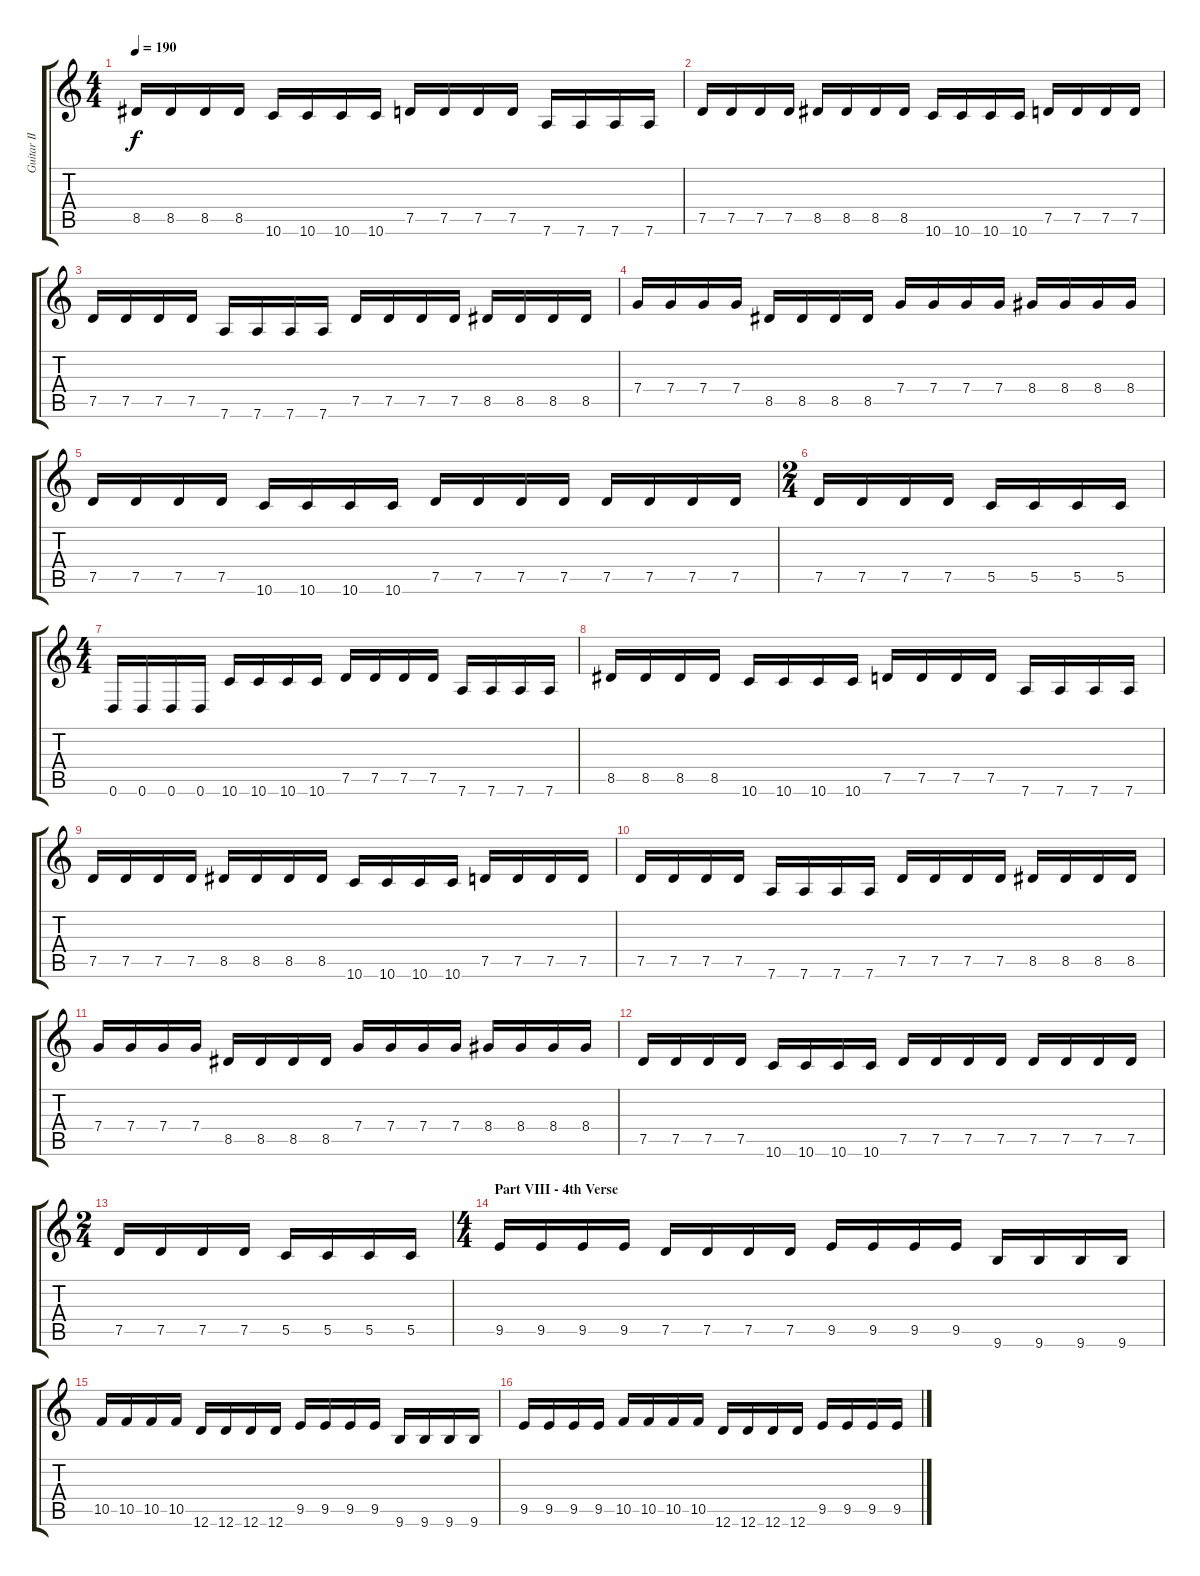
\track ("Guitar II" "Guitar II") {instrument distortionguitar}
\staff {score tabs}
\tuning (D4 A3 F3 C3 G2 D2) {hide}
\ts (4 4)
\tempo 190
\clef g2
\ks c
8.5.16{dy f} 8.5.16 8.5.16 8.5.16 10.6.16 10.6.16 10.6.16 10.6.16 7.5.16 7.5.16 7.5.16 7.5.16 7.6.16 7.6.16 7.6.16 7.6.16 |
7.5.16 7.5.16 7.5.16 7.5.16 8.5.16 8.5.16 8.5.16 8.5.16 10.6.16 10.6.16 10.6.16 10.6.16 7.5.16 7.5.16 7.5.16 7.5.16 |
7.5.16 7.5.16 7.5.16 7.5.16 7.6.16 7.6.16 7.6.16 7.6.16 7.5.16 7.5.16 7.5.16 7.5.16 8.5.16 8.5.16 8.5.16 8.5.16 |
7.4.16 7.4.16 7.4.16 7.4.16 8.5.16 8.5.16 8.5.16 8.5.16 7.4.16 7.4.16 7.4.16 7.4.16 8.4.16 8.4.16 8.4.16 8.4.16 |
7.5.16 7.5.16 7.5.16 7.5.16 10.6.16 10.6.16 10.6.16 10.6.16 7.5.16 7.5.16 7.5.16 7.5.16 7.5.16 7.5.16 7.5.16 7.5.16 |
\ts (2 4)
7.5.16 7.5.16 7.5.16 7.5.16 5.5.16 5.5.16 5.5.16 5.5.16 |
\ts (4 4)
0.6.16 0.6.16 0.6.16 0.6.16 10.6.16 10.6.16 10.6.16 10.6.16 7.5.16 7.5.16 7.5.16 7.5.16 7.6.16 7.6.16 7.6.16 7.6.16 |
8.5.16 8.5.16 8.5.16 8.5.16 10.6.16 10.6.16 10.6.16 10.6.16 7.5.16 7.5.16 7.5.16 7.5.16 7.6.16 7.6.16 7.6.16 7.6.16 |
7.5.16 7.5.16 7.5.16 7.5.16 8.5.16 8.5.16 8.5.16 8.5.16 10.6.16 10.6.16 10.6.16 10.6.16 7.5.16 7.5.16 7.5.16 7.5.16 |
7.5.16 7.5.16 7.5.16 7.5.16 7.6.16 7.6.16 7.6.16 7.6.16 7.5.16 7.5.16 7.5.16 7.5.16 8.5.16 8.5.16 8.5.16 8.5.16 |
7.4.16 7.4.16 7.4.16 7.4.16 8.5.16 8.5.16 8.5.16 8.5.16 7.4.16 7.4.16 7.4.16 7.4.16 8.4.16 8.4.16 8.4.16 8.4.16 |
7.5.16 7.5.16 7.5.16 7.5.16 10.6.16 10.6.16 10.6.16 10.6.16 7.5.16 7.5.16 7.5.16 7.5.16 7.5.16 7.5.16 7.5.16 7.5.16 |
\ts (2 4)
7.5.16 7.5.16 7.5.16 7.5.16 5.5.16 5.5.16 5.5.16 5.5.16 |
\ts (4 4)
\section ("" "Part VIII - 4th Verse")
9.5.16 9.5.16 9.5.16 9.5.16 7.5.16 7.5.16 7.5.16 7.5.16 9.5.16 9.5.16 9.5.16 9.5.16 9.6.16 9.6.16 9.6.16 9.6.16 |
10.5.16 10.5.16 10.5.16 10.5.16 12.6.16 12.6.16 12.6.16 12.6.16 9.5.16 9.5.16 9.5.16 9.5.16 9.6.16 9.6.16 9.6.16 9.6.16 |
9.5.16 9.5.16 9.5.16 9.5.16 10.5.16 10.5.16 10.5.16 10.5.16 12.6.16 12.6.16 12.6.16 12.6.16 9.5.16 9.5.16 9.5.16 9.5.16
